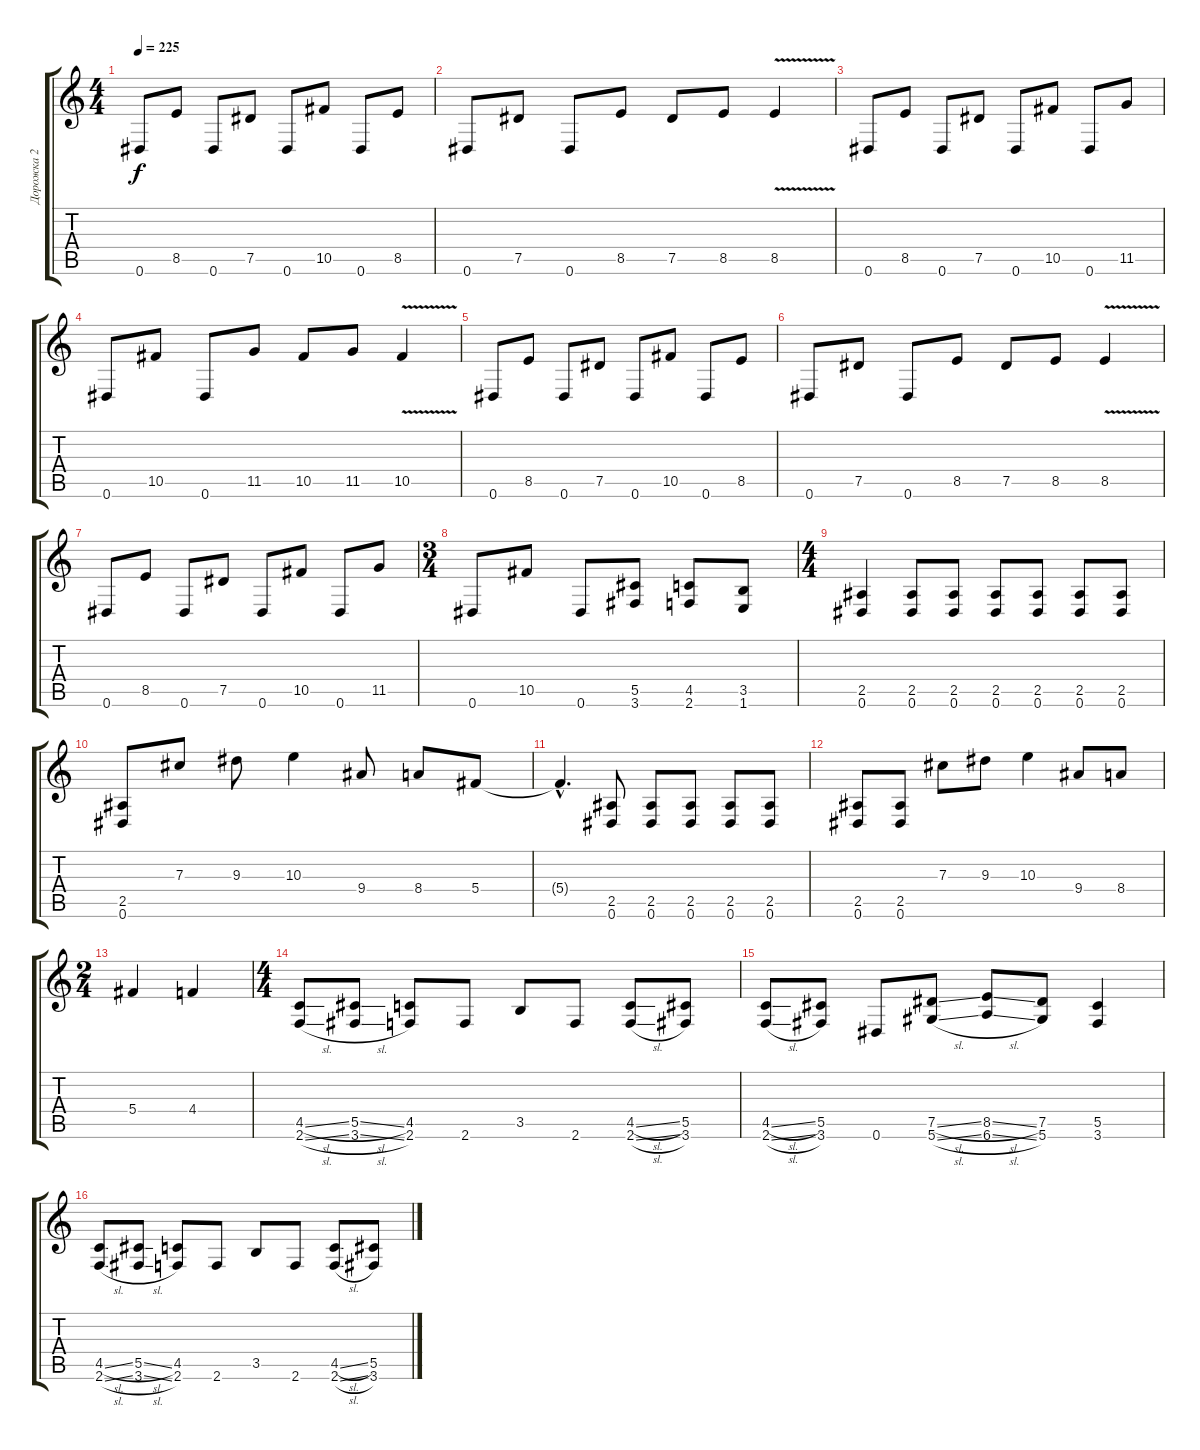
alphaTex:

\track ("Дорожка 2" "Дорожка 2") {instrument distortionguitar}
\staff {score tabs}
\tuning (Eb4 Bb3 Gb3 Db3 Ab2 Eb2) {hide}
\ts (4 4)
\tempo 225
\clef g2
\ks c
0.6.8{dy f} 8.5.8 0.6.8 7.5.8 0.6.8 10.5.8 0.6.8 8.5.8 |
0.6.8 7.5.8 0.6.8 8.5.8 7.5.8 8.5.8 8.5{v}.4 |
0.6.8 8.5.8 0.6.8 7.5.8 0.6.8 10.5.8 0.6.8 11.5.8 |
0.6.8 10.5.8 0.6.8 11.5.8 10.5.8 11.5.8 10.5{v}.4 |
0.6.8 8.5.8 0.6.8 7.5.8 0.6.8 10.5.8 0.6.8 8.5.8 |
0.6.8 7.5.8 0.6.8 8.5.8 7.5.8 8.5.8 8.5{v}.4 |
0.6.8 8.5.8 0.6.8 7.5.8 0.6.8 10.5.8 0.6.8 11.5.8 |
\ts (3 4)
0.6.8 10.5.8 0.6.8 (5.5 3.6).8 (4.5 2.6).8 (3.5 1.6).8 |
\ts (4 4)
(2.5 0.6).4 (2.5 0.6).8 (2.5 0.6).8 (2.5 0.6).8 (2.5 0.6).8 (2.5 0.6).8 (2.5 0.6).8 |
(2.5 0.6).8 7.3.8 9.3.8 10.3.4 9.4.8 8.4.8 5.4.8 |
5.4{hac t}.4{d} (2.5 0.6).8 (2.5 0.6).8 (2.5 0.6).8 (2.5 0.6).8 (2.5 0.6).8 |
(2.5 0.6).8 (2.5 0.6).8 7.3.8 9.3.8 10.3.4 9.4.8 8.4.8 |
\ts (2 4)
5.4.4 4.4.4 |
\ts (4 4)
(4.5{sl} 2.6{sl}).8 (5.5{sl} 3.6{sl}).8 (4.5 2.6).8 2.6.8 3.5.8 2.6.8 (4.5{sl} 2.6{sl}).8 (5.5 3.6).8 |
(4.5{sl} 2.6{sl}).8 (5.5 3.6).8 0.6.8 (7.5{sl} 5.6{sl}).8 (8.5{sl} 6.6{sl}).8 (7.5 5.6).8 (5.5 3.6).4 |
(4.5{sl} 2.6{sl}).8 (5.5{sl} 3.6{sl}).8 (4.5 2.6).8 2.6.8 3.5.8 2.6.8 (4.5{sl} 2.6{sl}).8 (5.5 3.6).8
